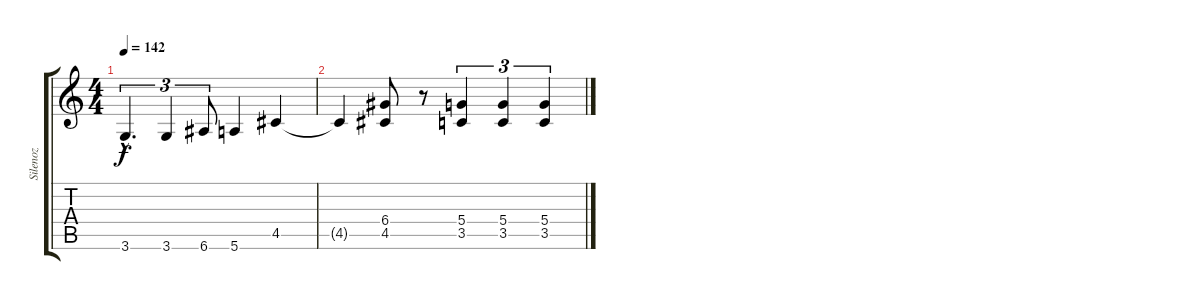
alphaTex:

\track ("Silenoz" "Silenoz") {instrument distortionguitar}
\staff {score tabs}
\tuning (E4 B3 G3 D3 A2 E2) {hide}
\ts (4 4)
\tempo 142
\clef g2
\ks c
3.6{hac}.4{d tu (3 2) dy f} 3.6.4{tu (3 2)} 6.6.8{tu (3 2)} 5.6.4 4.5.4 |
4.5{t}.4 (6.4 4.5).8 r.8 (5.4 3.5).4{tu (3 2)} (5.4 3.5).4{tu (3 2)} (5.4 3.5).4{tu (3 2)}
